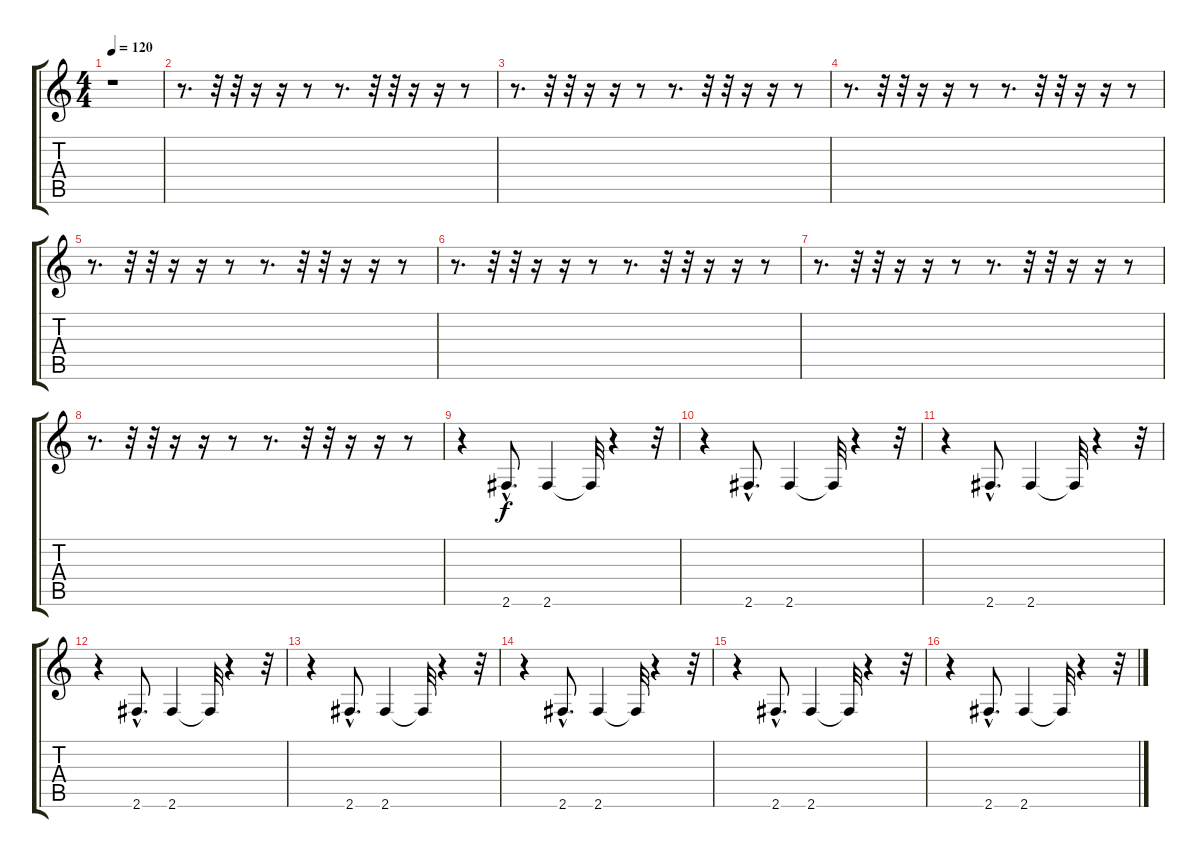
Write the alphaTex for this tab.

\track "" {instrument acousticguitarnylon}
\staff {score tabs}
\tuning (E4 B3 G3 D3 A2 E2) {hide}
\ts (4 4)
\tempo 120
\tempo 100
\tempo 120
\clef g2
\ks c
r.1{dy f instrument acousticguitarnylon} |
r.8{d} r.32 r.32 r.16 r.16 r.8 r.8{d} r.32 r.32 r.16 r.16 r.8 |
r.8{d} r.32 r.32 r.16 r.16 r.8 r.8{d} r.32 r.32 r.16 r.16 r.8 |
r.8{d} r.32 r.32 r.16 r.16 r.8 r.8{d} r.32 r.32 r.16 r.16 r.8 |
r.8{d} r.32 r.32 r.16 r.16 r.8 r.8{d} r.32 r.32 r.16 r.16 r.8 |
r.8{d} r.32 r.32 r.16 r.16 r.8 r.8{d} r.32 r.32 r.16 r.16 r.8 |
r.8{d} r.32 r.32 r.16 r.16 r.8 r.8{d} r.32 r.32 r.16 r.16 r.8 |
r.8{d} r.32 r.32 r.16 r.16 r.8 r.8{d} r.32 r.32 r.16 r.16 r.8 |
r.4 2.6{hac}.8{d} 2.6.4 2.6{t}.32 r.4 r.32 |
r.4 2.6{hac}.8{d} 2.6.4 2.6{t}.32 r.4 r.32 |
r.4 2.6{hac}.8{d} 2.6.4 2.6{t}.32 r.4 r.32 |
r.4 2.6{hac}.8{d} 2.6.4 2.6{t}.32 r.4 r.32 |
r.4 2.6{hac}.8{d} 2.6.4 2.6{t}.32 r.4 r.32 |
r.4 2.6{hac}.8{d} 2.6.4 2.6{t}.32 r.4 r.32 |
r.4 2.6{hac}.8{d} 2.6.4 2.6{t}.32 r.4 r.32 |
r.4 2.6{hac}.8{d} 2.6.4 2.6{t}.32 r.4 r.32
